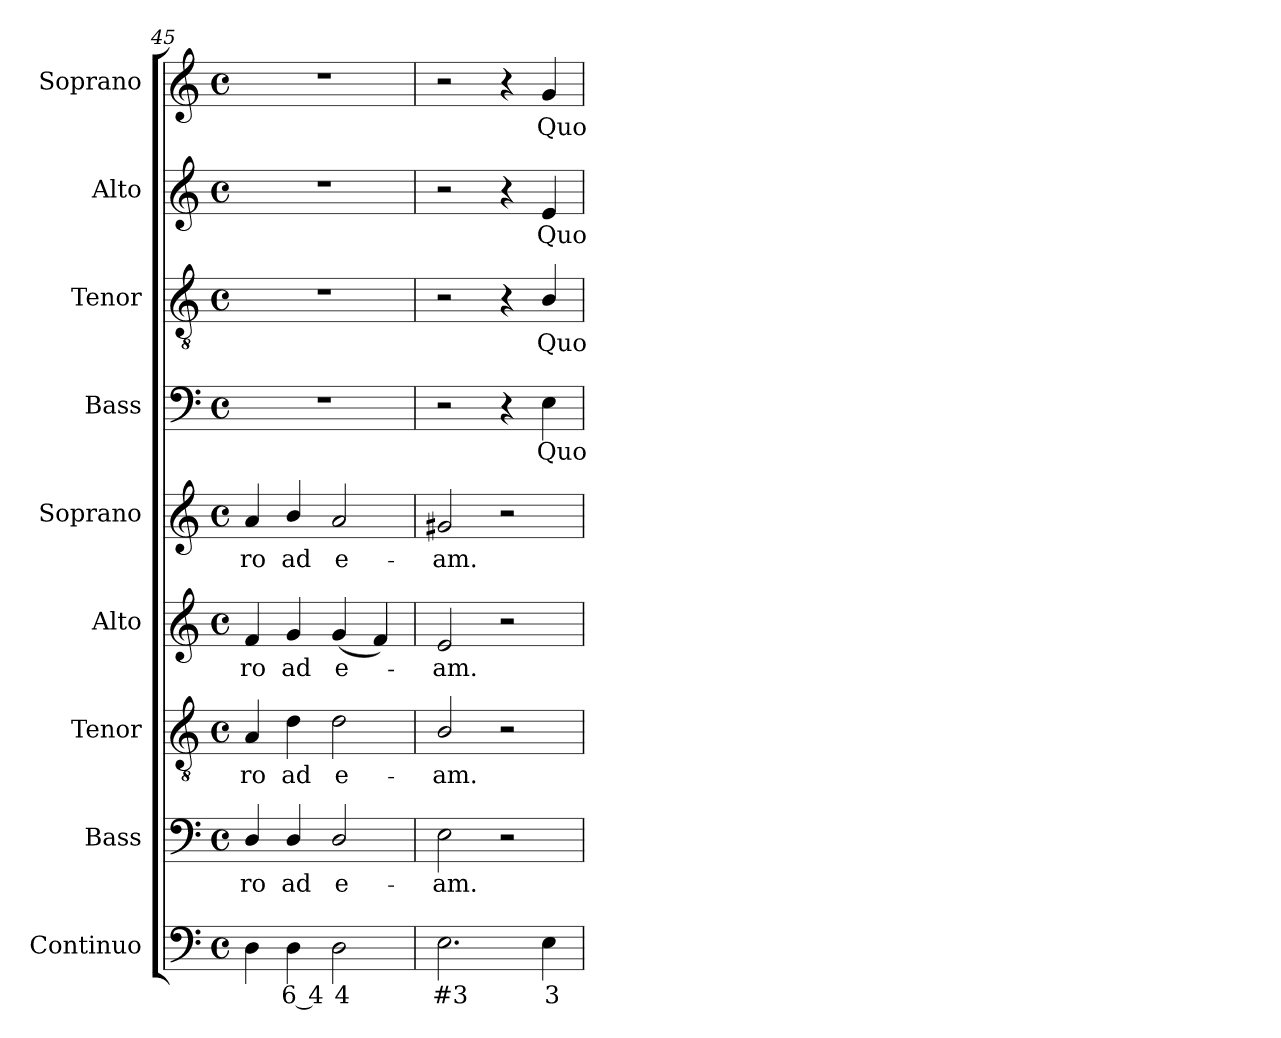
**kern	**text	**kern	**text	**kern	**text	**kern	**text	**kern	**text	**kern	**text	**kern	**text	**kern	**text	**kern	**text
*part9	*part9	*part8	*part8	*part7	*part7	*part6	*part6	*part5	*part5	*part4	*part4	*part3	*part3	*part2	*part2	*part1	*part1
*staff9	*staff9	*staff8	*staff8	*staff7	*staff7	*staff6	*staff6	*staff5	*staff5	*staff4	*staff4	*staff3	*staff3	*staff2	*staff2	*staff1	*staff1
*I"Continuo	*	*I"Bass	*	*I"Tenor	*	*I"Alto	*	*I"Soprano	*	*I"Bass	*	*I"Tenor	*	*I"Alto	*	*I"Soprano	*
*I'Cont.	*	*I'B.	*	*I'T.	*	*I'A.	*	*I'S.	*	*I'B.	*	*I'T.	*	*I'A.	*	*I'S.	*
*clefF4	*	*clefF4	*	*clefGv2	*	*clefG2	*	*clefG2	*	*clefF4	*	*clefGv2	*	*clefG2	*	*clefG2	*
*	*	*	*	*ITrd7c12	*	*	*	*	*	*	*	*ITrd7c12	*	*	*	*	*
*k[]	*	*k[]	*	*k[]	*	*k[]	*	*k[]	*	*k[]	*	*k[]	*	*k[]	*	*k[]	*
*C:	*	*C:	*	*C:	*	*C:	*	*C:	*	*C:	*	*C:	*	*C:	*	*C:	*
*M4/4	*	*M4/4	*	*M4/4	*	*M4/4	*	*M4/4	*	*M4/4	*	*M4/4	*	*M4/4	*	*M4/4	*
*met(c)	*	*met(c)	*	*met(c)	*	*met(c)	*	*met(c)	*	*met(c)	*	*met(c)	*	*met(c)	*	*met(c)	*
=45	=45	=45	=45	=45	=45	=45	=45	=45	=45	=45	=45	=45	=45	=45	=45	=45	=45
!	!	!	!LO:LY:b:color=#000000	!	!	!	!	!	!	!	!	!	!	!	!	!	!
!	!	!	!	!	!LO:LY:b:color=#000000	!	!	!	!	!	!	!	!	!	!	!	!
!	!	!	!	!	!	!	!LO:LY:b:color=#000000	!	!	!	!	!	!	!	!	!	!
!	!	!	!	!	!	!	!	!	!LO:LY:b:color=#000000	!	!	!	!	!	!	!	!
4Di\	.	4Di/	-ro	4AAi/	-ro	4fi/	-ro	4ai/	-ro	1r	.	1r	.	1r	.	1r	.
!	!LO:LY:b:color=#000000	!	!	!	!	!	!	!	!	!	!	!	!	!	!	!	!
!	!	!	!LO:LY:b:color=#000000	!	!	!	!	!	!	!	!	!	!	!	!	!	!
!	!	!	!	!	!LO:LY:b:color=#000000	!	!	!	!	!	!	!	!	!	!	!	!
!	!	!	!	!	!	!	!LO:LY:b:color=#000000	!	!	!	!	!	!	!	!	!	!
!	!	!	!	!	!	!	!	!	!LO:LY:b:color=#000000	!	!	!	!	!	!	!	!
4Di\	6 4	4Di/	ad	4Di\	ad	4gi/	ad	4bi/	ad	.	.	.	.	.	.	.	.
!	!LO:LY:b:color=#000000	!	!	!	!	!	!	!	!	!	!	!	!	!	!	!	!
!	!	!	!LO:LY:b:color=#000000	!	!	!	!	!	!	!	!	!	!	!	!	!	!
!	!	!	!	!	!LO:LY:b:color=#000000	!	!	!	!	!	!	!	!	!	!	!	!
!	!	!	!	!	!	!	!LO:LY:b:color=#000000	!	!	!	!	!	!	!	!	!	!
!	!	!	!	!	!	!	!	!	!LO:LY:b:color=#000000	!	!	!	!	!	!	!	!
2Di\	4	2Di/	e-	2Di\	e-	(4gi/	e-	2ai/	e-	.	.	.	.	.	.	.	.
.	.	.	.	.	.	4fi/)	.	.	.	.	.	.	.	.	.	.	.
=46	=46	=46	=46	=46	=46	=46	=46	=46	=46	=46	=46	=46	=46	=46	=46	=46	=46
!	!LO:LY:b:color=#000000	!	!	!	!	!	!	!	!	!	!	!	!	!	!	!	!
!	!	!	!LO:LY:b:color=#000000	!	!	!	!	!	!	!	!	!	!	!	!	!	!
!	!	!	!	!	!LO:LY:b:color=#000000	!	!	!	!	!	!	!	!	!	!	!	!
!	!	!	!	!	!	!	!LO:LY:b:color=#000000	!	!	!	!	!	!	!	!	!	!
!	!	!	!	!	!	!	!	!	!LO:LY:b:color=#000000	!	!	!	!	!	!	!	!
2.Ei\	#3	2Ei\	-am.	2BBi/	-am.	2ei/	-am.	2g#Xi/	-am.	2r	.	2r	.	2r	.	2r	.
.	.	2r	.	2r	.	2r	.	2r	.	4r	.	4r	.	4r	.	4r	.
!	!LO:LY:b:color=#000000	!	!	!	!	!	!	!	!	!	!	!	!	!	!	!	!
!	!	!	!	!	!	!	!	!	!	!	!LO:LY:b:color=#000000	!	!	!	!	!	!
!	!	!	!	!	!	!	!	!	!	!	!	!	!LO:LY:b:color=#000000	!	!	!	!
!	!	!	!	!	!	!	!	!	!	!	!	!	!	!	!LO:LY:b:color=#000000	!	!
!	!	!	!	!	!	!	!	!	!	!	!	!	!	!	!	!	!LO:LY:b:color=#000000
4Ei\	3	.	.	.	.	.	.	.	.	4Ei\	Quo	4BBi/	Quo	4ei/	Quo	4gi/	Quo
=	=	=	=	=	=	=	=	=	=	=	=	=	=	=	=	=	=
*-	*-	*-	*-	*-	*-	*-	*-	*-	*-	*-	*-	*-	*-	*-	*-	*-	*-
